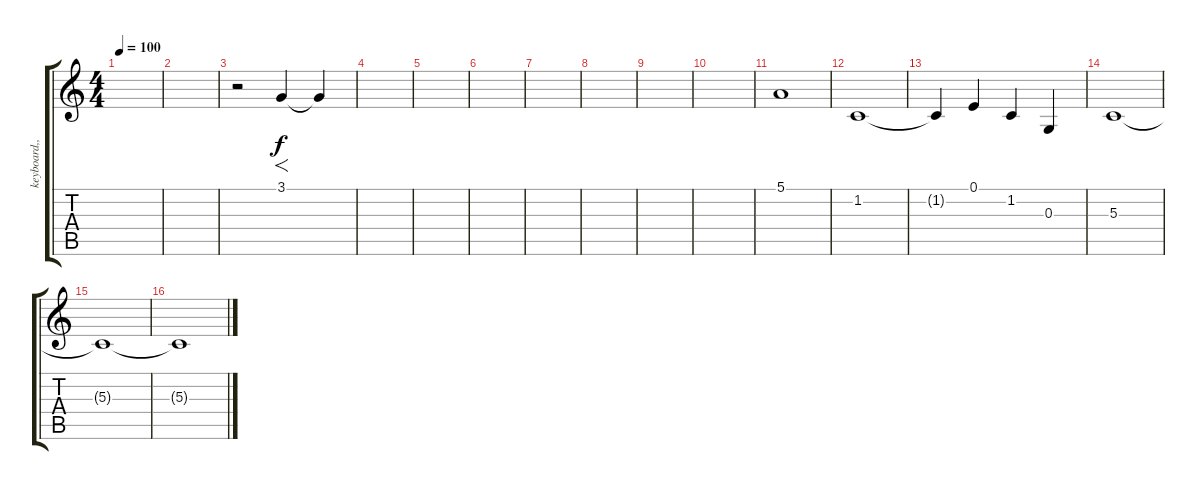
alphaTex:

\track ("keyboard,,," "keyboard,,") {instrument lead6voice}
\staff {score tabs}
\tuning (E4 B3 G3 D3 A2 E2) {hide}
\ts (4 4)
\tempo 100
\clef g2
\ks c
|
|
r.2{balance 8} 3.1.4{f} 3.1{t}.4 |
|
|
|
|
|
|
|
5.1.1 |
1.2.1 |
1.2{t}.4 0.1.4 1.2.4 0.3.4 |
5.3.1 |
5.3{t}.1 |
5.3{t}.1
